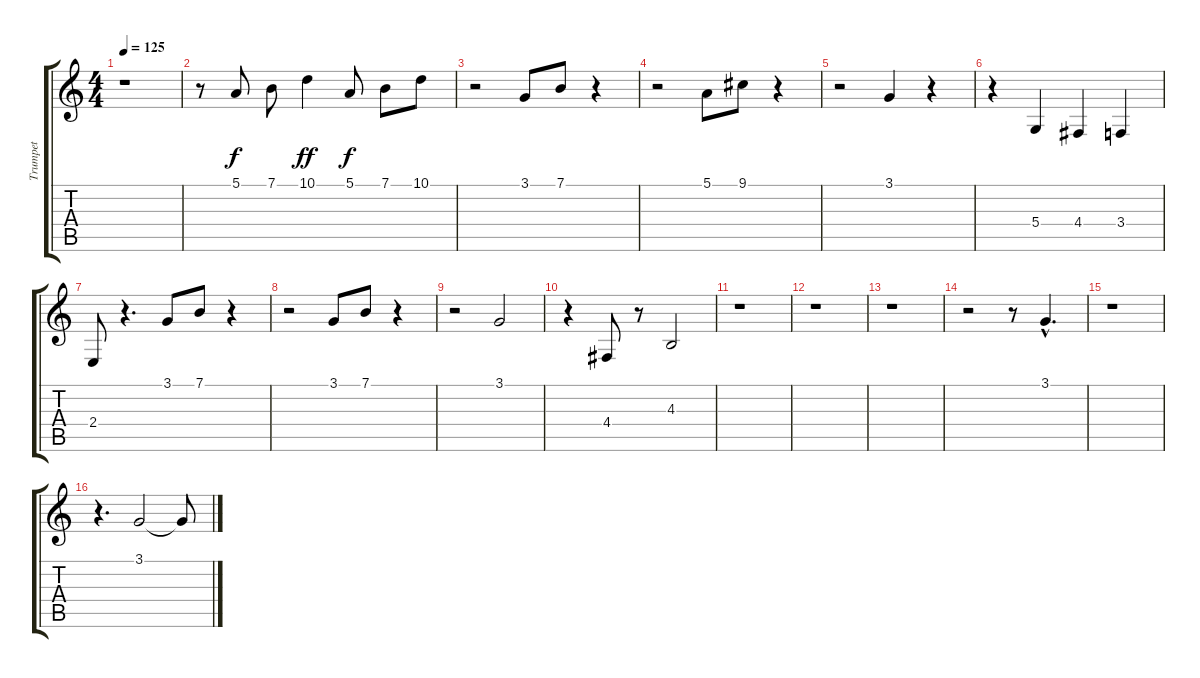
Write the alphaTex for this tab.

\track ("Trumpet" "Trumpet") {instrument trumpet}
\staff {score tabs}
\tuning (E4 B3 G3 D3 A2 E2) {hide}
\ts (4 4)
\tempo 125
\clef g2
\ks c
r.1{dy f} |
r.8 5.1.8 7.1.8 10.1.4{dy ff} 5.1.8{dy f} 7.1.8 10.1.8 |
r.2 3.1.8 7.1.8 r.4 |
r.2 5.1.8 9.1.8 r.4 |
r.2 3.1.4 r.4 |
r.4 5.4.4 4.4.4 3.4.4 |
2.4.8 r.4{d} 3.1.8 7.1.8 r.4 |
r.2 3.1.8 7.1.8 r.4 |
r.2 3.1.2 |
r.4 4.4.8 r.8 4.3.2 |
r.1 |
r.1 |
r.1 |
r.2 r.8 3.1{hac}.4{d} |
r.1 |
r.4{d} 3.1.2 3.1{t}.8
